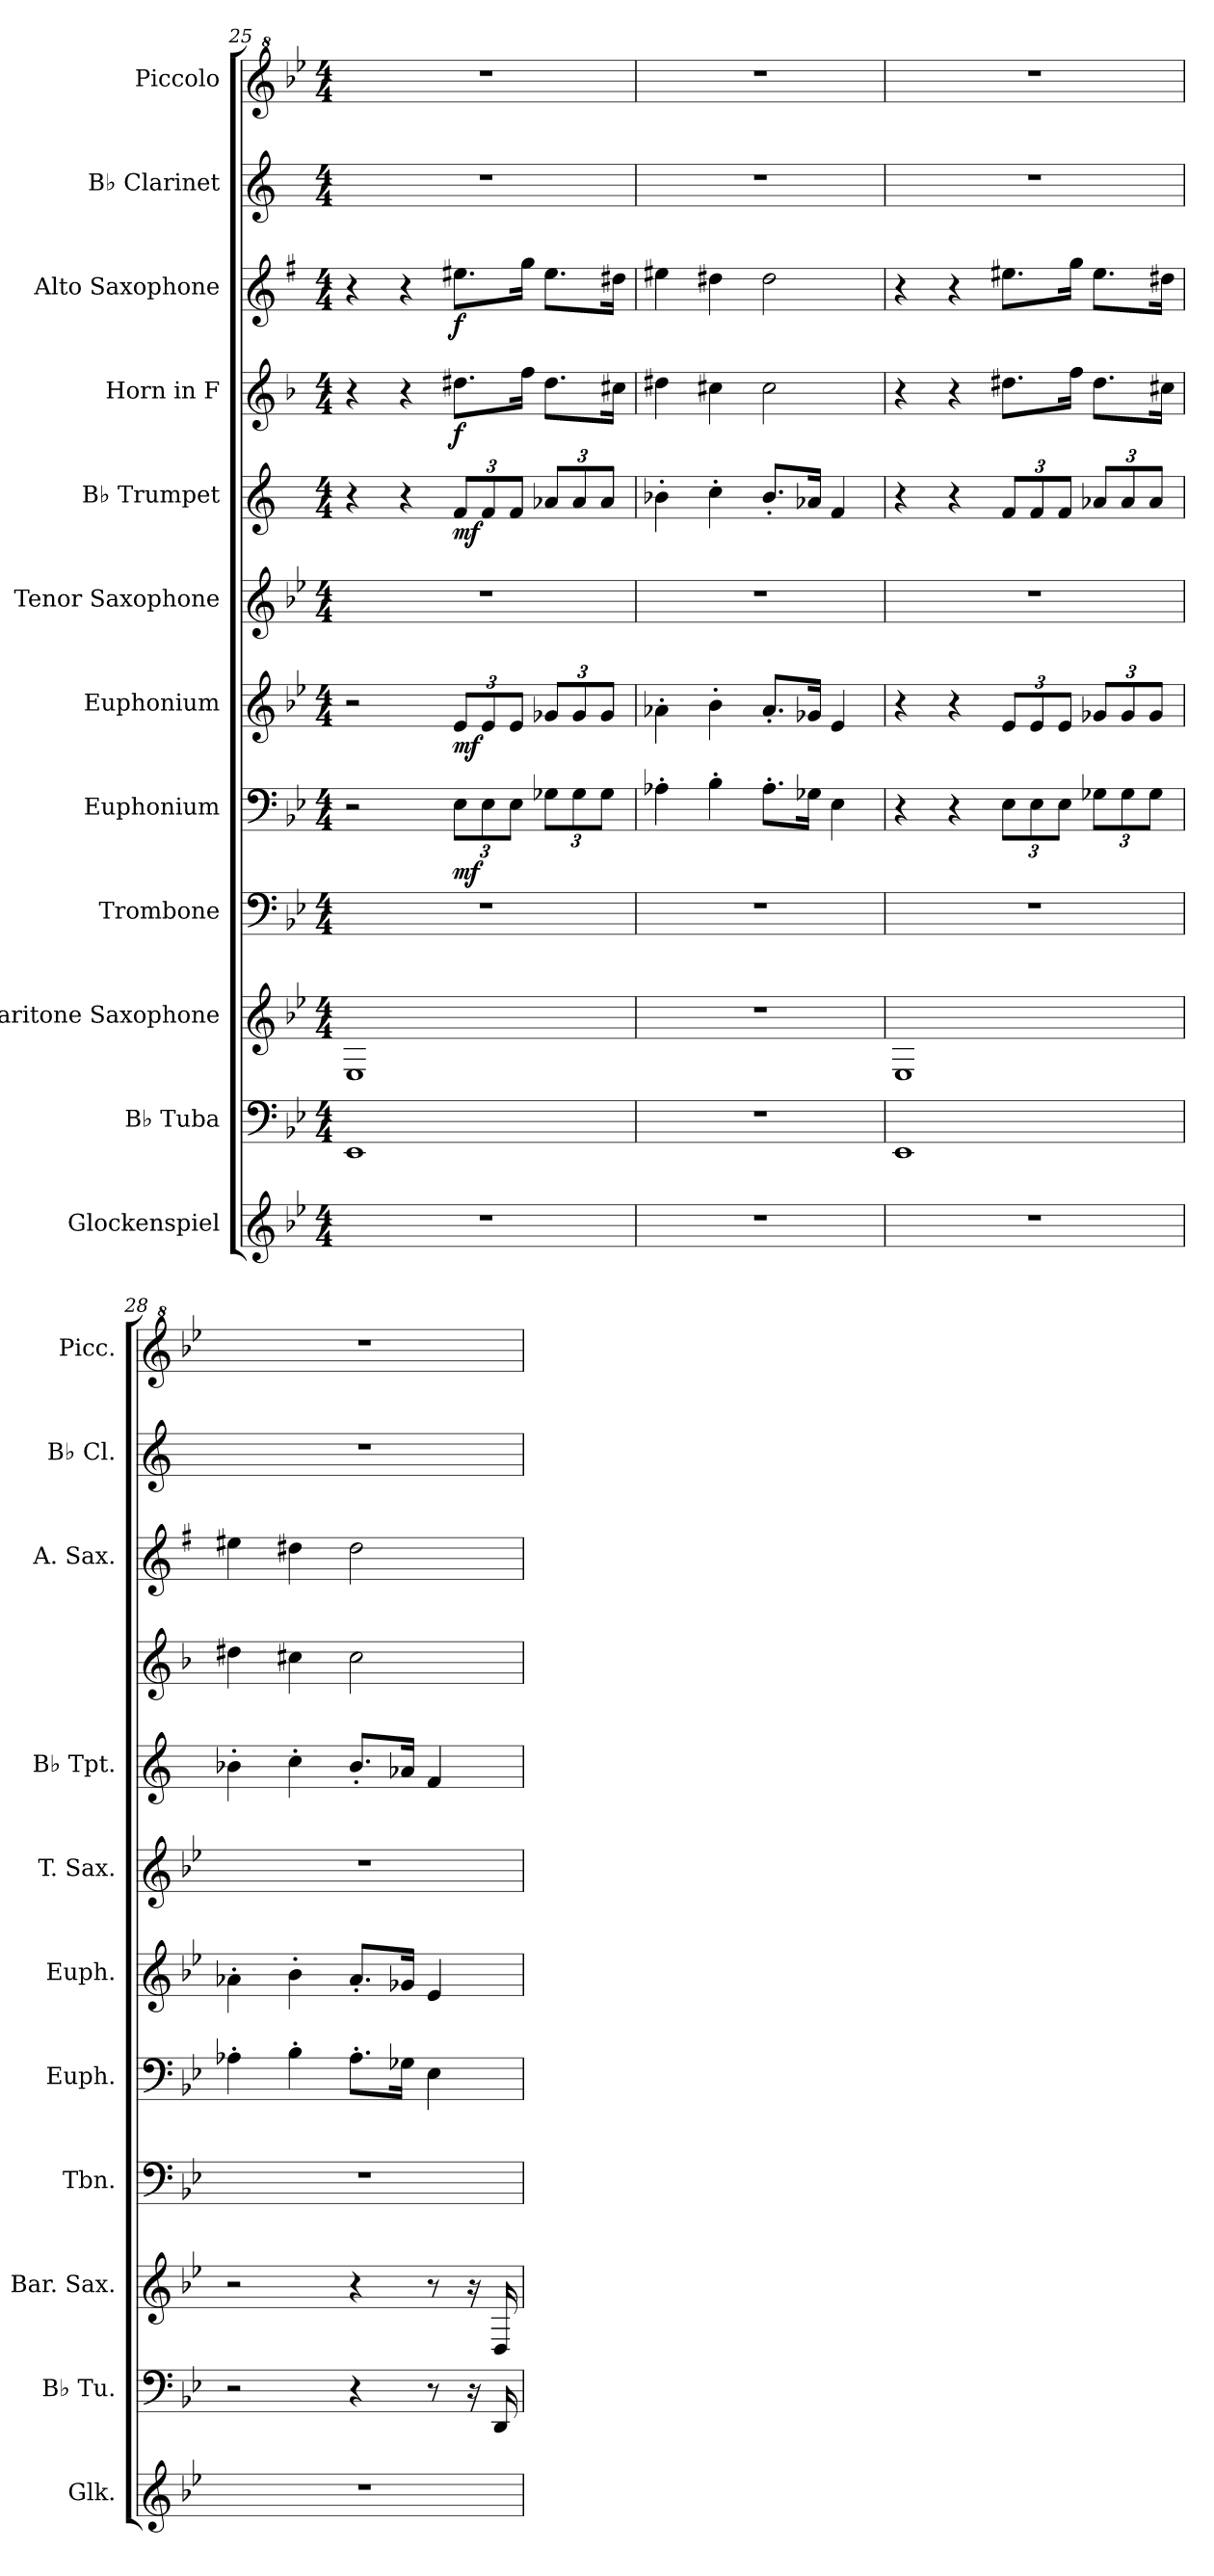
**kern	**kern	**kern	**kern	**kern	**dynam	**kern	**dynam	**kern	**kern	**dynam	**kern	**dynam	**kern	**dynam	**kern	**kern
*part12	*part11	*part10	*part9	*part8	*part8	*part7	*part7	*part6	*part5	*part5	*part4	*part4	*part3	*part3	*part2	*part1
*staff12	*staff11	*staff10	*staff9	*staff8	*staff8	*staff7	*staff7	*staff6	*staff5	*staff5	*staff4	*staff4	*staff3	*staff3	*staff2	*staff1
*I"Glockenspiel	*I"B♭ Tuba	*I"Baritone Saxophone	*I"Trombone	*I"Euphonium	*	*I"Euphonium	*	*I"Tenor Saxophone	*I"B♭ Trumpet	*	*I"Horn in F	*	*I"Alto Saxophone	*	*I"B♭ Clarinet	*I"Piccolo
*I'Glk.	*I'B♭ Tu.	*I'Bar. Sax.	*I'Tbn.	*I'Euph.	*	*I'Euph.	*	*I'T. Sax.	*I'B♭ Tpt.	*	*	*	*I'A. Sax.	*	*I'B♭ Cl.	*I'Picc.
*clefG2	*clefF4	*clefG2	*clefF4	*clefF4	*	*clefG2	*	*clefG2	*clefG2	*	*clefG2	*	*clefG2	*	*clefG2	*clefG^2
*ITrd-14c-24	*	*ITrd12c21	*	*	*	*ITrd8c14	*	*ITrd8c14	*ITrd1c2	*	*ITrd4c7	*	*ITrd5c9	*	*ITrd1c2	*ITrd-7c-12
*k[b-e-]	*k[b-e-]	*k[b-e-]	*k[b-e-]	*k[b-e-]	*	*k[b-e-]	*	*k[b-e-]	*k[b-e-]	*	*k[b-e-]	*	*k[b-e-]	*	*k[b-e-]	*k[b-e-]
*M4/4	*M4/4	*M4/4	*M4/4	*M4/4	*	*M4/4	*	*M4/4	*M4/4	*	*M4/4	*	*M4/4	*	*M4/4	*M4/4
=25	=25	=25	=25	=25	=25	=25	=25	=25	=25	=25	=25	=25	=25	=25	=25	=25
1r	1EE-	1EE-	1r	2r	.	2r	.	1r	4r	.	4r	.	4r	.	1r	1r
.	.	.	.	.	.	.	.	.	4r	.	4r	.	4r	.	.	.
*	*	*	*	*Xbrackettup	*	*Xbrackettup	*	*	*Xbrackettup	*	*	*	*	*	*	*
!	!	!	!	!	!LO:DY:b	!	!LO:DY:b	!	!	!LO:DY:b	!	!LO:DY:b	!	!LO:DY:b	!	!
.	.	.	.	12E-\L	mf	12E-/L	mf	.	12e-/L	mf	8.g#X\L	f	8.g#X\L	f	.	.
.	.	.	.	12E-\	.	12E-/	.	.	12e-/	.	.	.	.	.	.	.
.	.	.	.	12E-\J	.	12E-/J	.	.	12e-/J	.	.	.	.	.	.	.
.	.	.	.	.	.	.	.	.	.	.	16b-\Jk	.	16b-\Jk	.	.	.
.	.	.	.	12G-X\L	.	12G-X/L	.	.	12g-X/L	.	8.g#\L	.	8.g#\L	.	.	.
.	.	.	.	12G-\	.	12G-/	.	.	12g-/	.	.	.	.	.	.	.
.	.	.	.	12G-\J	.	12G-/J	.	.	12g-/J	.	.	.	.	.	.	.
.	.	.	.	.	.	.	.	.	.	.	16f#X\Jk	.	16f#X\Jk	.	.	.
=26	=26	=26	=26	=26	=26	=26	=26	=26	=26	=26	=26	=26	=26	=26	=26	=26
1r	1r	1r	1r	4A-X'\	.	4A-X'\	.	1r	4a-X'\	.	4g#X\	.	4g#X\	.	1r	1r
.	.	.	.	4B-'\	.	4B-'\	.	.	4b-'\	.	4f#X\	.	4f#X\	.	.	.
.	.	.	.	8.A-'\L	.	8.A-'/L	.	.	8.a-'/L	.	2f#\	.	2f#\	.	.	.
.	.	.	.	16G-X\Jk	.	16G-X/Jk	.	.	16g-X/Jk	.	.	.	.	.	.	.
.	.	.	.	4E-\	.	4E-/	.	.	4e-/	.	.	.	.	.	.	.
=27	=27	=27	=27	=27	=27	=27	=27	=27	=27	=27	=27	=27	=27	=27	=27	=27
1r	1EE-	1EE-	1r	4r	.	4r	.	1r	4r	.	4r	.	4r	.	1r	1r
.	.	.	.	4r	.	4r	.	.	4r	.	4r	.	4r	.	.	.
.	.	.	.	12E-\L	.	12E-/L	.	.	12e-/L	.	8.g#X\L	.	8.g#X\L	.	.	.
.	.	.	.	12E-\	.	12E-/	.	.	12e-/	.	.	.	.	.	.	.
.	.	.	.	12E-\J	.	12E-/J	.	.	12e-/J	.	.	.	.	.	.	.
.	.	.	.	.	.	.	.	.	.	.	16b-\Jk	.	16b-\Jk	.	.	.
.	.	.	.	12G-X\L	.	12G-X/L	.	.	12g-X/L	.	8.g#\L	.	8.g#\L	.	.	.
.	.	.	.	12G-\	.	12G-/	.	.	12g-/	.	.	.	.	.	.	.
.	.	.	.	12G-\J	.	12G-/J	.	.	12g-/J	.	.	.	.	.	.	.
.	.	.	.	.	.	.	.	.	.	.	16f#X\Jk	.	16f#X\Jk	.	.	.
=28	=28	=28	=28	=28	=28	=28	=28	=28	=28	=28	=28	=28	=28	=28	=28	=28
1r	2r	2r	1r	4A-X'\	.	4A-X'\	.	1r	4a-X'\	.	4g#X\	.	4g#X\	.	1r	1r
.	.	.	.	4B-'\	.	4B-'\	.	.	4b-'\	.	4f#X\	.	4f#X\	.	.	.
.	4r	4r	.	8.A-'\L	.	8.A-'/L	.	.	8.a-'/L	.	2f#\	.	2f#\	.	.	.
.	.	.	.	16G-X\Jk	.	16G-X/Jk	.	.	16g-X/Jk	.	.	.	.	.	.	.
.	8r	8r	.	4E-\	.	4E-/	.	.	4e-/	.	.	.	.	.	.	.
.	16r	16r	.	.	.	.	.	.	.	.	.	.	.	.	.	.
.	16DD/	16DD/	.	.	.	.	.	.	.	.	.	.	.	.	.	.
=	=	=	=	=	=	=	=	=	=	=	=	=	=	=	=	=
*-	*-	*-	*-	*-	*-	*-	*-	*-	*-	*-	*-	*-	*-	*-	*-	*-
